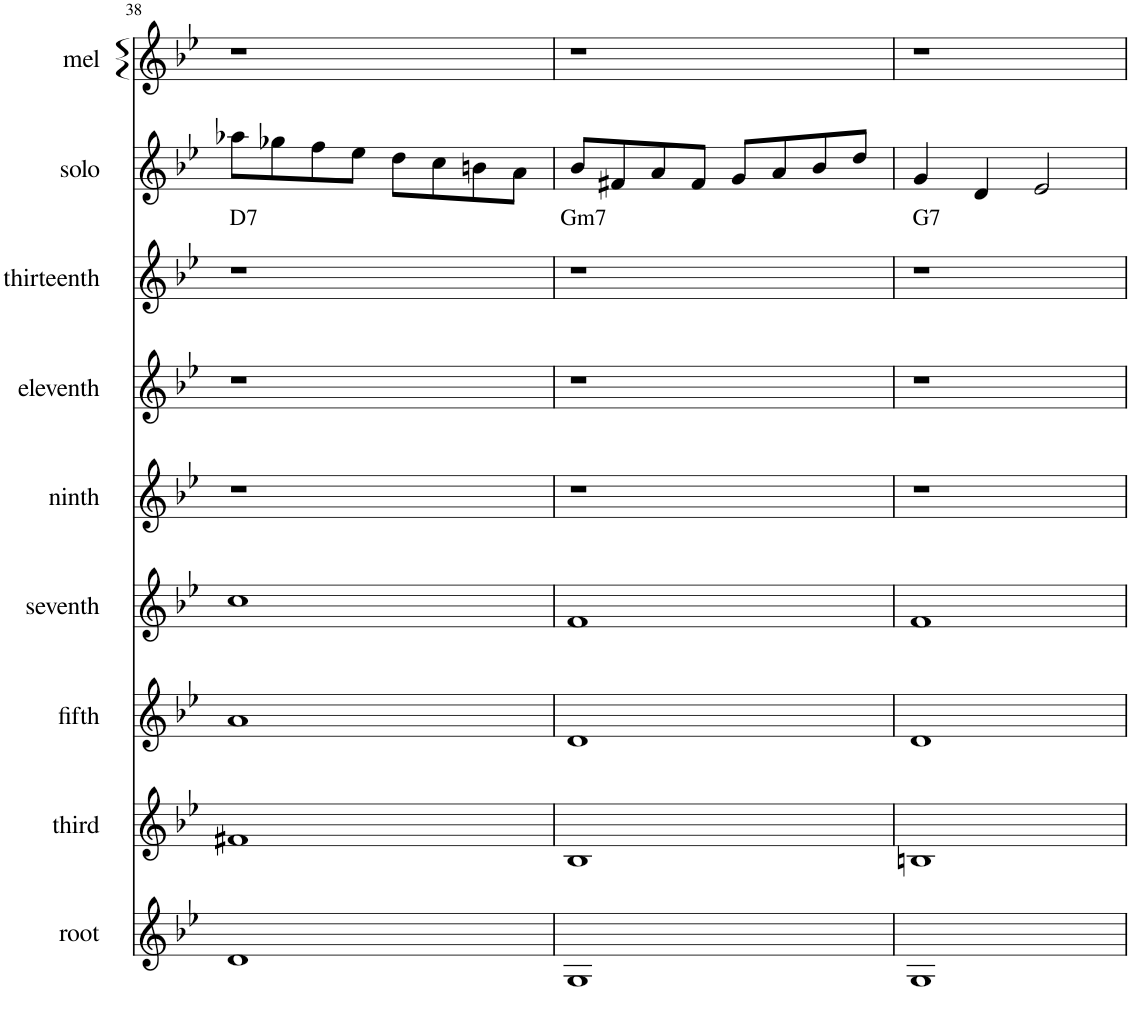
**kern	**kern	**kern	**kern	**kern	**kern	**kern	**kern	**text	**kern
*part9	*part8	*part7	*part6	*part5	*part4	*part3	*part2	*part2	*part1
*staff9	*staff8	*staff7	*staff6	*staff5	*staff4	*staff3	*staff2	*staff2	*staff1
*I"root	*I"third	*I"fifth	*I"seventh	*I"ninth	*I"eleventh	*I"thirteenth	*I"solo	*	*I"mel
*I'root	*I'third	*I'fifth	*I'seventh	*I'ninth	*I'eleventh	*I'thirteenth	*I'solo	*	*I'mel
!!LO:PB:g=z
*clefG2	*clefG2	*clefG2	*clefG2	*clefG2	*clefG2	*clefG2	*clefG2	*	*clefG2
*k[b-e-]	*k[b-e-]	*k[b-e-]	*k[b-e-]	*k[b-e-]	*k[b-e-]	*k[b-e-]	*k[b-e-]	*	*k[b-e-]
*M4/4	*M4/4	*M4/4	*M4/4	*M4/4	*M4/4	*M4/4	*M4/4	*	*M4/4
=38	=38	=38	=38	=38	=38	=38	=38	=38	=38
!	!	!	!	!	!	!	!	!LO:LY:b	!
1d	1f#X	1a	1cc	1r	1r	1r	8aa-X\L	D7	1r
.	.	.	.	.	.	.	8gg-X\	.	.
.	.	.	.	.	.	.	8ff\	.	.
.	.	.	.	.	.	.	8ee-\J	.	.
.	.	.	.	.	.	.	8dd\L	.	.
.	.	.	.	.	.	.	8cc\	.	.
.	.	.	.	.	.	.	8bn\	.	.
.	.	.	.	.	.	.	8a\J	.	.
=39	=39	=39	=39	=39	=39	=39	=39	=39	=39
!	!	!	!	!	!	!	!	!LO:LY:b	!
1G	1B-	1d	1f	1r	1r	1r	8b-/L	Gm7	1r
.	.	.	.	.	.	.	8f#X/	.	.
.	.	.	.	.	.	.	8a/	.	.
.	.	.	.	.	.	.	8f#/J	.	.
.	.	.	.	.	.	.	8g/L	.	.
.	.	.	.	.	.	.	8a/	.	.
.	.	.	.	.	.	.	8b-/	.	.
.	.	.	.	.	.	.	8dd/J	.	.
=40	=40	=40	=40	=40	=40	=40	=40	=40	=40
!	!	!	!	!	!	!	!	!LO:LY:b	!
1G	1Bn	1d	1f	1r	1r	1r	4g/	G7	1r
.	.	.	.	.	.	.	4d/	.	.
.	.	.	.	.	.	.	2e-/	.	.
=	=	=	=	=	=	=	=	=	=
*-	*-	*-	*-	*-	*-	*-	*-	*-	*-
